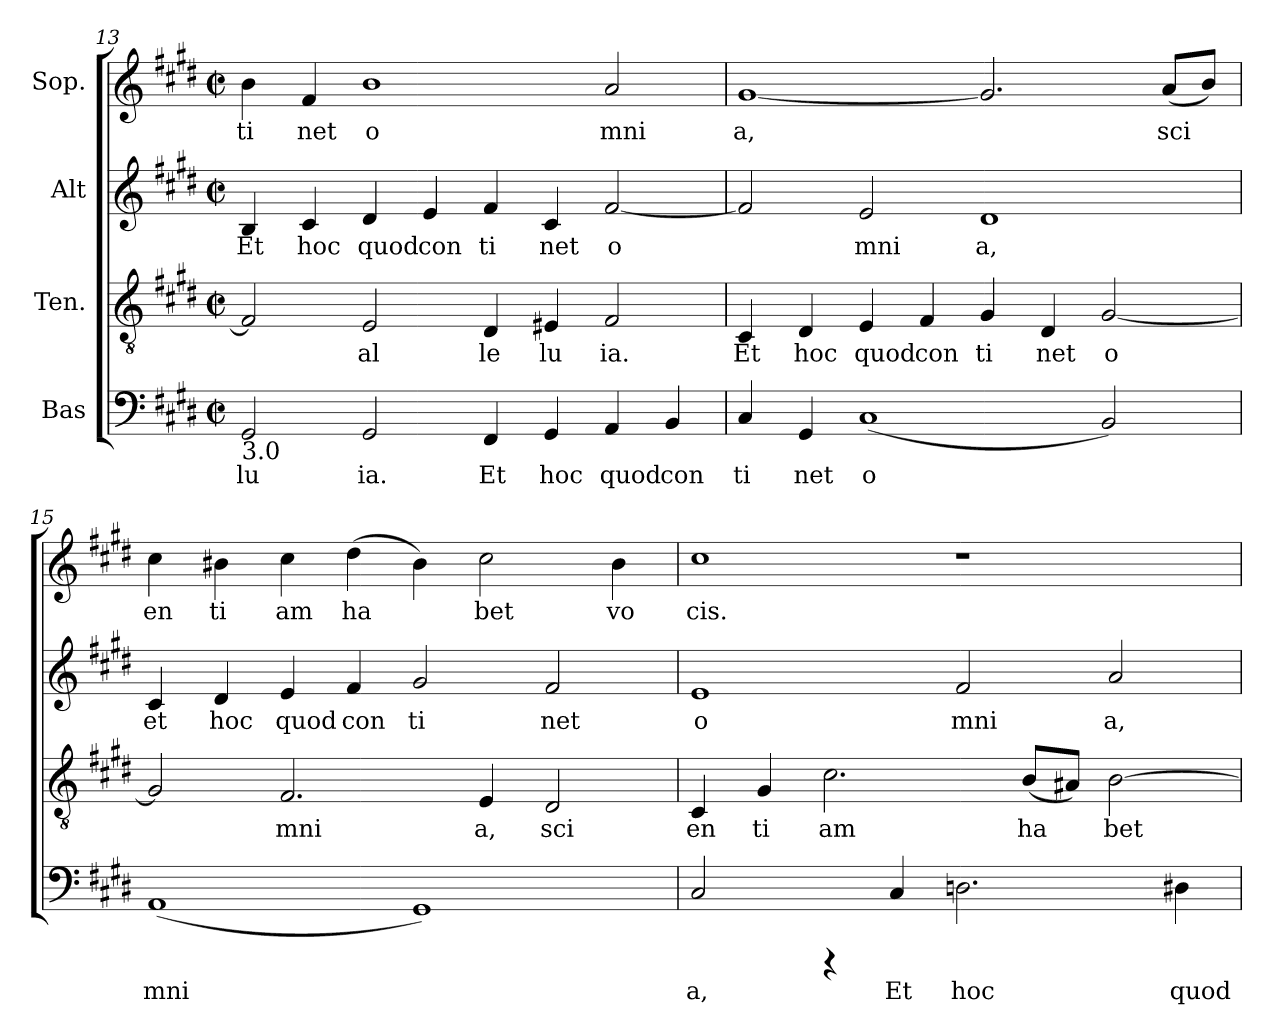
**kern	**text	**kern	**text	**kern	**text	**kern	**text
*part4	*part4	*part3	*part3	*part2	*part2	*part1	*part1
*staff4	*staff4	*staff3	*staff3	*staff2	*staff2	*staff1	*staff1
*I"Bas	*	*I"Ten.	*	*I"Alt	*	*I"Sop.	*
!!LO:PB:g=z
*clefF4	*	*clefGv2	*	*clefG2	*	*clefG2	*
*k[f#c#g#d#]	*	*k[f#c#g#d#]	*	*k[f#c#g#d#]	*	*k[f#c#g#d#]	*
*E:	*	*E:	*	*E:	*	*E:	*
*M2/2	*	*M2/2	*	*M2/2	*	*M2/2	*
*met(c|)	*	*met(c|)	*	*met(c|)	*	*met(c|)	*
=13	=13	=13	=13	=13	=13	=13	=13
!LO:TX:b:t=3.0	!	!	!	!	!	!	!
!	!LO:LY:b:cj	!	!LO:LY:b:cj	!	!LO:LY:b:cj	!	!LO:LY:a:cj
2GG#/	-lu	2F#/]	.	4B/	Et	4b\	ti
!	!	!	!	!	!LO:LY:b:cj	!	!LO:LY:a:cj
.	.	.	.	4c#/	hoc	4f#/	net
!	!LO:LY:b:cj	!	!LO:LY:b:cj	!	!LO:LY:b:cj	!	!LO:LY:a:cj
2GG#/	ia.	2E/	al	4d#/	quod	1b	o
!	!	!	!	!	!LO:LY:b:cj	!	!
.	.	.	.	4e/	con	.	.
!	!LO:LY:b:cj	!	!LO:LY:b:cj	!	!LO:LY:b:cj	!	!
4FF#/	Et	4D#/	le	4f#/	ti	.	.
!	!LO:LY:b:cj	!	!LO:LY:b:cj	!	!LO:LY:b:cj	!	!
4GG#/	hoc	4E#X/	lu	4c#/	net	.	.
!	!LO:LY:b:cj	!	!LO:LY:b:cj	!	!LO:LY:b:cj	!	!LO:LY:a:cj
4AA/	quod	2F#/	ia.	[<2f#/	o	2a/	mni
!	!LO:LY:b:cj	!	!	!	!	!	!
4BB/	con	.	.	.	.	.	.
=14	=14	=14	=14	=14	=14	=14	=14
!	!LO:LY:b:cj	!	!LO:LY:b:cj	!	!LO:LY:b:cj	!	!LO:LY:a:cj
4C#/	ti	4C#/	Et	2f#/]	.	[<1g#	a,
!	!LO:LY:b:cj	!	!LO:LY:b:cj	!	!	!	!
4GG#/	net	4D#/	hoc	.	.	.	.
!	!LO:LY:b:cj	!	!LO:LY:b:cj	!	!LO:LY:b:cj	!	!
(<1C#	o	4E/	quod	2e/	mni	.	.
!	!	!	!LO:LY:b:cj	!	!	!	!
.	.	4F#/	con	.	.	.	.
!	!	!	!LO:LY:b:cj	!	!LO:LY:b:cj	!	!LO:LY:a:cj
.	.	4G#/	ti	1d#	a,	2.g#/]	.
!	!	!	!LO:LY:b:cj	!	!	!	!
.	.	4D#/	net	.	.	.	.
!	!LO:LY:b:cj	!	!LO:LY:b:cj	!	!	!	!
2BB/)	.	[<2G#/	o	.	.	.	.
!	!	!	!	!	!	!	!LO:LY:a:cj
.	.	.	.	.	.	(<8a/L	sci
!	!	!	!	!	!	!	!LO:LY:a:cj
.	.	.	.	.	.	8b/J)	.
=15	=15	=15	=15	=15	=15	=15	=15
!	!LO:LY:b:cj	!	!LO:LY:b:cj	!	!LO:LY:b:cj	!	!LO:LY:a:cj
(<1AA	mni	2G#/]	.	4c#/	et	4cc#\	en
!	!	!	!	!	!LO:LY:b:cj	!	!LO:LY:a:cj
.	.	.	.	4d#/	hoc	4b#X\	ti
!	!	!	!LO:LY:b:cj	!	!LO:LY:b:cj	!	!LO:LY:a:cj
.	.	2.F#/	mni	4e/	quod	4cc#\	am
!	!	!	!	!	!LO:LY:b:cj	!	!LO:LY:a:cj
.	.	.	.	4f#/	con	(>4dd#\	ha
!	!LO:LY:b:cj	!	!	!	!LO:LY:b:cj	!	!LO:LY:a:cj
1GG#)	.	.	.	2g#/	ti	4b#\)	.
!	!	!	!LO:LY:b:cj	!	!	!	!LO:LY:a:cj
.	.	4E/	a,	.	.	2cc#\	bet
!	!	!	!LO:LY:b:cj	!	!LO:LY:b:cj	!	!
.	.	2D#/	sci	2f#/	net	.	.
!	!	!	!	!	!	!	!LO:LY:a:cj
.	.	.	.	.	.	4b#\	vo
!!LO:LB:g=z
=16	=16	=16	=16	=16	=16	=16	=16
!	!LO:LY:b:cj	!	!LO:LY:b:cj	!	!LO:LY:b:cj	!	!LO:LY:b:cj
2C#/	a,	4C#/	en	1e	o	1cc#	cis.
!	!	!	!LO:LY:b:cj	!	!	!	!
.	.	4G#/	ti	.	.	.	.
!	!	!	!LO:LY:b:cj	!	!	!	!
4rCCC	.	2.c#\	am	.	.	.	.
!	!LO:LY:b:cj	!	!	!	!	!	!
4C#/	Et	.	.	.	.	.	.
!	!LO:LY:b:cj	!	!	!	!LO:LY:b:cj	!	!
2.Dn\	hoc	.	.	2f#/	mni	1r	.
!	!	!	!LO:LY:b:cj	!	!	!	!
.	.	(<8B/L	ha	.	.	.	.
!	!	!	!LO:LY:b:cj	!	!	!	!
.	.	8A#X/J)	.	.	.	.	.
!	!	!	!LO:LY:b:cj	!	!LO:LY:b:cj	!	!
.	.	[>2B\	bet	2a/	a,	.	.
!	!LO:LY:b:cj	!	!	!	!	!	!
4D#X\	quod	.	.	.	.	.	.
=	=	=	=	=	=	=	=
*-	*-	*-	*-	*-	*-	*-	*-
